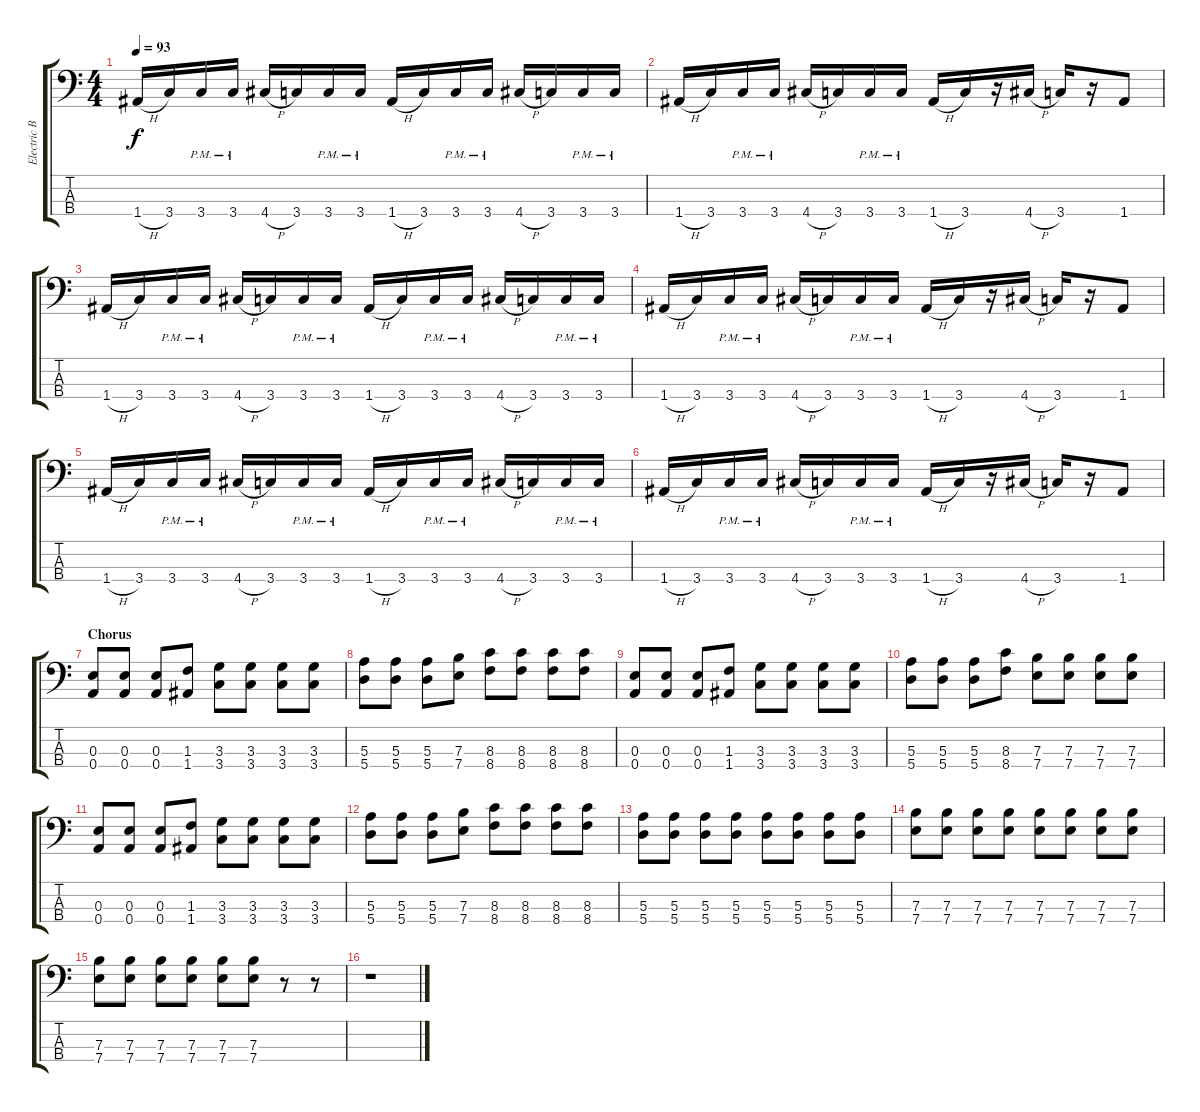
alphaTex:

\track ("Electric Bass" "Electric B") {instrument electricbassfinger}
\staff {score tabs}
\tuning (D3 A2 E2 A1) {hide}
\ts (4 4)
\tempo 93
\clef f4
\ks c
1.4{h}.16{dy f} 3.4.16 3.4{pm}.16 3.4{pm}.16 4.4{h}.16 3.4.16 3.4{pm}.16 3.4{pm}.16 1.4{h}.16 3.4.16 3.4{pm}.16 3.4{pm}.16 4.4{h}.16 3.4.16 3.4{pm}.16 3.4{pm}.16 |
1.4{h}.16 3.4.16 3.4{pm}.16 3.4{pm}.16 4.4{h}.16 3.4.16 3.4{pm}.16 3.4{pm}.16 1.4{h}.16 3.4.16 r.16 4.4{h}.16 3.4.16 r.16 1.4.8 |
1.4{h}.16 3.4.16 3.4{pm}.16 3.4{pm}.16 4.4{h}.16 3.4.16 3.4{pm}.16 3.4{pm}.16 1.4{h}.16 3.4.16 3.4{pm}.16 3.4{pm}.16 4.4{h}.16 3.4.16 3.4{pm}.16 3.4{pm}.16 |
1.4{h}.16 3.4.16 3.4{pm}.16 3.4{pm}.16 4.4{h}.16 3.4.16 3.4{pm}.16 3.4{pm}.16 1.4{h}.16 3.4.16 r.16 4.4{h}.16 3.4.16 r.16 1.4.8 |
1.4{h}.16 3.4.16 3.4{pm}.16 3.4{pm}.16 4.4{h}.16 3.4.16 3.4{pm}.16 3.4{pm}.16 1.4{h}.16 3.4.16 3.4{pm}.16 3.4{pm}.16 4.4{h}.16 3.4.16 3.4{pm}.16 3.4{pm}.16 |
1.4{h}.16 3.4.16 3.4{pm}.16 3.4{pm}.16 4.4{h}.16 3.4.16 3.4{pm}.16 3.4{pm}.16 1.4{h}.16 3.4.16 r.16 4.4{h}.16 3.4.16 r.16 1.4.8 |
\section ("" "Chorus")
(0.3 0.4).8 (0.3 0.4).8 (0.3 0.4).8 (1.3 1.4).8 (3.3 3.4).8 (3.3 3.4).8 (3.3 3.4).8 (3.3 3.4).8 |
(5.3 5.4).8 (5.3 5.4).8 (5.3 5.4).8 (7.3 7.4).8 (8.3 8.4).8 (8.3 8.4).8 (8.3 8.4).8 (8.3 8.4).8 |
(0.3 0.4).8 (0.3 0.4).8 (0.3 0.4).8 (1.3 1.4).8 (3.3 3.4).8 (3.3 3.4).8 (3.3 3.4).8 (3.3 3.4).8 |
(5.3 5.4).8 (5.3 5.4).8 (5.3 5.4).8 (8.3 8.4).8 (7.3 7.4).8 (7.3 7.4).8 (7.3 7.4).8 (7.3 7.4).8 |
(0.3 0.4).8 (0.3 0.4).8 (0.3 0.4).8 (1.3 1.4).8 (3.3 3.4).8 (3.3 3.4).8 (3.3 3.4).8 (3.3 3.4).8 |
(5.3 5.4).8 (5.3 5.4).8 (5.3 5.4).8 (7.3 7.4).8 (8.3 8.4).8 (8.3 8.4).8 (8.3 8.4).8 (8.3 8.4).8 |
(5.3 5.4).8 (5.3 5.4).8 (5.3 5.4).8 (5.3 5.4).8 (5.3 5.4).8 (5.3 5.4).8 (5.3 5.4).8 (5.3 5.4).8 |
(7.3 7.4).8 (7.3 7.4).8 (7.3 7.4).8 (7.3 7.4).8 (7.3 7.4).8 (7.3 7.4).8 (7.3 7.4).8 (7.3 7.4).8 |
(7.3 7.4).8 (7.3 7.4).8 (7.3 7.4).8 (7.3 7.4).8 (7.3 7.4).8 (7.3 7.4).8 r.8 r.8 |
r.1
